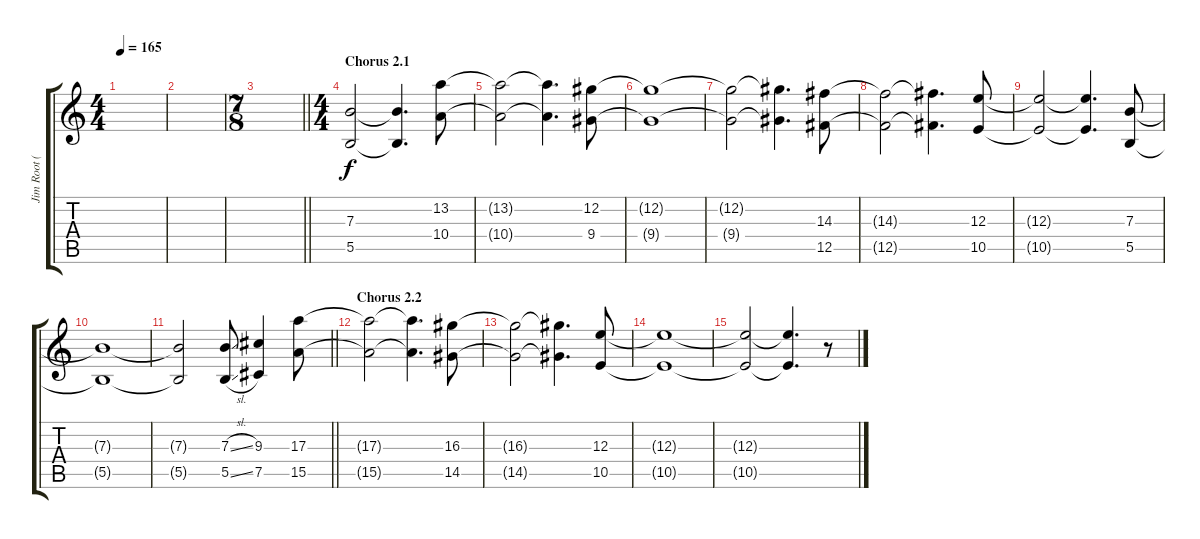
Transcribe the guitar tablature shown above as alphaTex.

\track ("Jim Root (Solo)" "Jim Root (") {instrument overdrivenguitar}
\staff {score tabs}
\tuning (Db4 Ab3 E3 B2 Gb2 B1) {hide}
\ts (4 4)
\tempo 165
\clef g2
\ks c
|
|
\ts (7 8)
\barLineRight lightlight
|
\ts (4 4)
\section ("" "Chorus 2.1")
(7.3 5.5).2{volume 9} (7.3{t} 5.5{t}).4{d} (13.2 10.4).8 |
(13.2{t} 10.4{t}).2 (13.2{t} 10.4{t}).4{d} (12.2 9.4).8 |
(12.2{t} 9.4{t}).1 |
(12.2{t} 9.4{t}).2 (12.2{t} 9.4{t}).4{d} (14.3 12.5).8 |
(14.3{t} 12.5{t}).2 (14.3{t} 12.5{t}).4{d} (12.3 10.5).8 |
(12.3{t} 10.5{t}).2 (12.3{t} 10.5{t}).4{d} (7.3 5.5).8 |
(7.3{t} 5.5{t}).1 |
\barLineRight lightlight
(7.3{t} 5.5{t}).2 (7.3{sl} 5.5{sl}).8 (9.3 7.5).4 (17.3 15.5).8 |
\section ("" "Chorus 2.2")
(17.3{t} 15.5{t}).2 (17.3{t} 15.5{t}).4{d} (16.3 14.5).8 |
(16.3{t} 14.5{t}).2 (16.3{t} 14.5{t}).4{d} (12.3 10.5).8 |
(12.3{t} 10.5{t}).1 |
(12.3{t} 10.5{t}).2 (12.3{t} 10.5{t}).4{d} r.8
